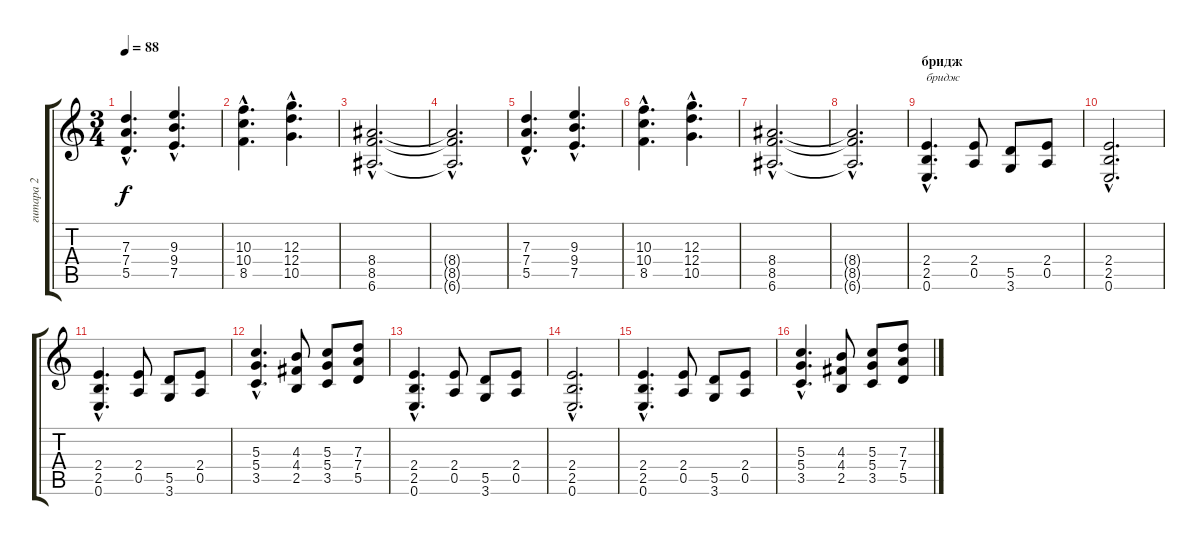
\track ("гитара 2" "гитара 2") {instrument distortionguitar}
\staff {score tabs}
\tuning (E4 B3 G3 D3 A2 E2) {hide}
\ts (3 4)
\tempo 88
\clef g2
\ks c
(7.3{hac} 7.4{hac} 5.5{hac}).4{d dy f} (9.3{hac} 9.4{hac} 7.5{hac}).4{d} |
(10.3{hac} 10.4{hac} 8.5{hac}).4{d} (12.3{hac} 12.4{hac} 10.5{hac}).4{d} |
(8.4{hac} 8.5{hac} 6.6{hac}).2{d} |
(8.4{hac t} 8.5{hac t} 6.6{hac t}).2{d} |
(7.3{hac} 7.4{hac} 5.5{hac}).4{d} (9.3{hac} 9.4{hac} 7.5{hac}).4{d} |
(10.3{hac} 10.4{hac} 8.5{hac}).4{d} (12.3{hac} 12.4{hac} 10.5{hac}).4{d} |
(8.4{hac} 8.5{hac} 6.6{hac}).2{d} |
(8.4{hac t} 8.5{hac t} 6.6{hac t}).2{d} |
\section ("" "бридж")
(2.4{hac} 2.5{hac} 0.6{hac}).4{d txt "бридж"} (2.4 0.5).8 (5.5 3.6).8 (2.4 0.5).8 |
(2.4{hac} 2.5{hac} 0.6{hac}).2{d} |
(2.4{hac} 2.5{hac} 0.6{hac}).4{d} (2.4 0.5).8 (5.5 3.6).8 (2.4 0.5).8 |
(5.3{hac} 5.4{hac} 3.5{hac}).4{d} (4.3 4.4 2.5).8 (5.3 5.4 3.5).8 (7.3 7.4 5.5).8 |
(2.4{hac} 2.5{hac} 0.6{hac}).4{d} (2.4 0.5).8 (5.5 3.6).8 (2.4 0.5).8 |
(2.4{hac} 2.5{hac} 0.6{hac}).2{d} |
(2.4{hac} 2.5{hac} 0.6{hac}).4{d} (2.4 0.5).8 (5.5 3.6).8 (2.4 0.5).8 |
(5.3{hac} 5.4{hac} 3.5{hac}).4{d} (4.3 4.4 2.5).8 (5.3 5.4 3.5).8 (7.3 7.4 5.5).8
